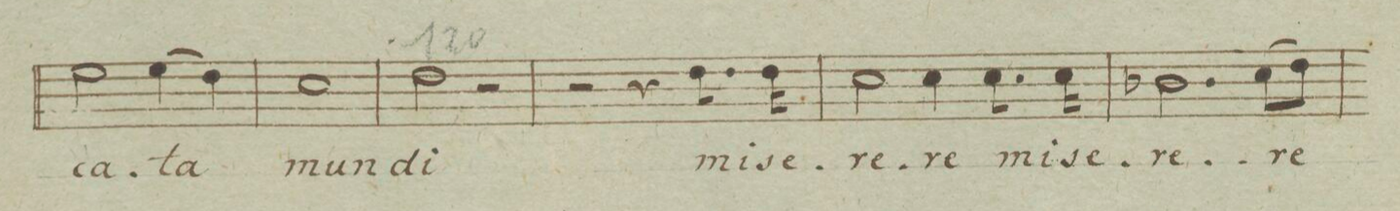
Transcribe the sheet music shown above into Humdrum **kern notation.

**kern	**text	**dynam
*I"Tenore	*	*
*clefC4	*	*
*k[b-e-]	*	*
*met(c)	*	*
*M4/4	*	*
2d\	-ca-	.
(4d\	-ta	.
4c\)	.	.
=119	=119	=119
1B-	mun-	.
=120	=120	=120
2c\	-di	.
2r	.	.
=121	=121	=121
2r	.	.
4r	.	.
8.c\	mi-	.
16c\	-se-	.
=122	=122	=122
2B-\	-re-	.
4B-\	-re	.
8.B-\	mi-	.
16B-\	-se-	.
=123	=123	=123
2.A-X\	-re-	.
(8B-\L	-re	.
8c\J)	.	.
=124	=124	=124
*-	*-	*-
